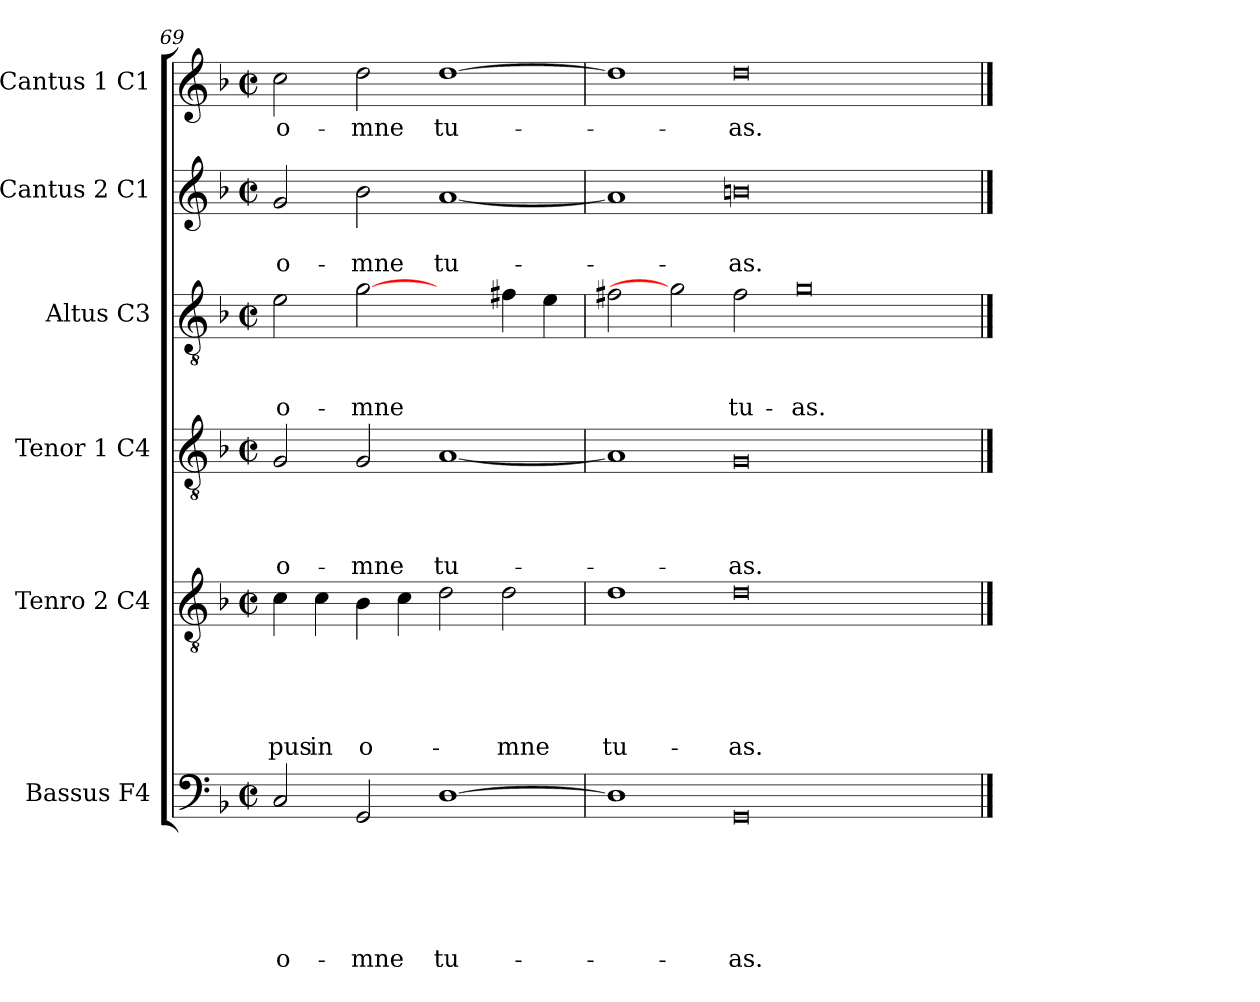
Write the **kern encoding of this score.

**kern	**text	**text	**text	**text	**text	**text	**kern	**text	**text	**text	**text	**text	**kern	**text	**text	**text	**text	**kern	**text	**text	**text	**kern	**text	**text	**kern	**text
*part6	*part6	*part6	*part6	*part6	*part6	*part6	*part5	*part5	*part5	*part5	*part5	*part5	*part4	*part4	*part4	*part4	*part4	*part3	*part3	*part3	*part3	*part2	*part2	*part2	*part1	*part1
*staff6	*staff6	*staff6	*staff6	*staff6	*staff6	*staff6	*staff5	*staff5	*staff5	*staff5	*staff5	*staff5	*staff4	*staff4	*staff4	*staff4	*staff4	*staff3	*staff3	*staff3	*staff3	*staff2	*staff2	*staff2	*staff1	*staff1
*I"Bassus F4	*	*	*	*	*	*	*I"Tenro 2 C4	*	*	*	*	*	*I"Tenor 1 C4	*	*	*	*	*I"Altus C3	*	*	*	*I"Cantus 2 C1	*	*	*I"Cantus 1 C1	*
*clefF4	*	*	*	*	*	*	*clefGv2	*	*	*	*	*	*clefGv2	*	*	*	*	*clefGv2	*	*	*	*clefG2	*	*	*clefG2	*
*k[b-]	*	*	*	*	*	*	*k[b-]	*	*	*	*	*	*k[b-]	*	*	*	*	*k[b-]	*	*	*	*k[b-]	*	*	*k[b-]	*
*F:	*	*	*	*	*	*	*F:	*	*	*	*	*	*F:	*	*	*	*	*F:	*	*	*	*F:	*	*	*F:	*
*M2/2	*	*	*	*	*	*	*M2/2	*	*	*	*	*	*M2/2	*	*	*	*	*M2/2	*	*	*	*M2/2	*	*	*M2/2	*
*met(c|)	*	*	*	*	*	*	*met(c|)	*	*	*	*	*	*met(c|)	*	*	*	*	*met(c|)	*	*	*	*met(c|)	*	*	*met(c|)	*
=69	=69	=69	=69	=69	=69	=69	=69	=69	=69	=69	=69	=69	=69	=69	=69	=69	=69	=69	=69	=69	=69	=69	=69	=69	=69	=69
2C/	.	.	.	.	.	o-	4c\	.	.	.	.	-pus	2G/	.	.	.	o-	2e\	.	.	o-	2g/	.	o-	2cc\	o-
.	.	.	.	.	.	.	4c\	.	.	.	.	in	.	.	.	.	.	.	.	.	.	.	.	.	.	.
2GG/	.	.	.	.	.	-mne	4B-\	.	.	.	.	o-	2G/	.	.	.	-mne	[2g	.	.	-mne	2b-\	.	-mne	2dd\	-mne
.	.	.	.	.	.	.	4c\	.	.	.	.	.	.	.	.	.	.	.	.	.	.	.	.	.	.	.
[1D	.	.	.	.	.	tu-	2d\	.	.	.	.	.	[1A	.	.	.	tu-	2ryy	.	.	.	[1a	.	tu-	[1dd	tu-
.	.	.	.	.	.	.	2d\	.	.	.	.	-mne	.	.	.	.	.	4f#X\	.	.	.	.	.	.	.	.
.	.	.	.	.	.	.	.	.	.	.	.	.	.	.	.	.	.	4e\	.	.	.	.	.	.	.	.
=70	=70	=70	=70	=70	=70	=70	=70	=70	=70	=70	=70	=70	=70	=70	=70	=70	=70	=70	=70	=70	=70	=70	=70	=70	=70	=70
1D]	.	.	.	.	.	.	1d	.	.	.	.	tu-	1A]	.	.	.	.	2f#X\	.	.	.	1a]	.	.	1dd]	.
.	.	.	.	.	.	.	.	.	.	.	.	.	.	.	.	.	.	2g]	.	.	.	.	.	.	.	.
0GG	.	.	.	.	.	-as.	0d	.	.	.	.	-as.	0G	.	.	.	-as.	2f#\	.	.	tu-	0bn	.	-as.	0dd	-as.
.	.	.	.	.	.	.	.	.	.	.	.	.	.	.	.	.	.	0g	.	.	-as.	.	.	.	.	.
2ryy	.	.	.	.	.	.	2ryy	.	.	.	.	.	2ryy	.	.	.	.	.	.	.	.	2ryy	.	.	2ryy	.
==	==	==	==	==	==	==	==	==	==	==	==	==	==	==	==	==	==	==	==	==	==	==	==	==	==	==
*-	*-	*-	*-	*-	*-	*-	*-	*-	*-	*-	*-	*-	*-	*-	*-	*-	*-	*-	*-	*-	*-	*-	*-	*-	*-	*-
